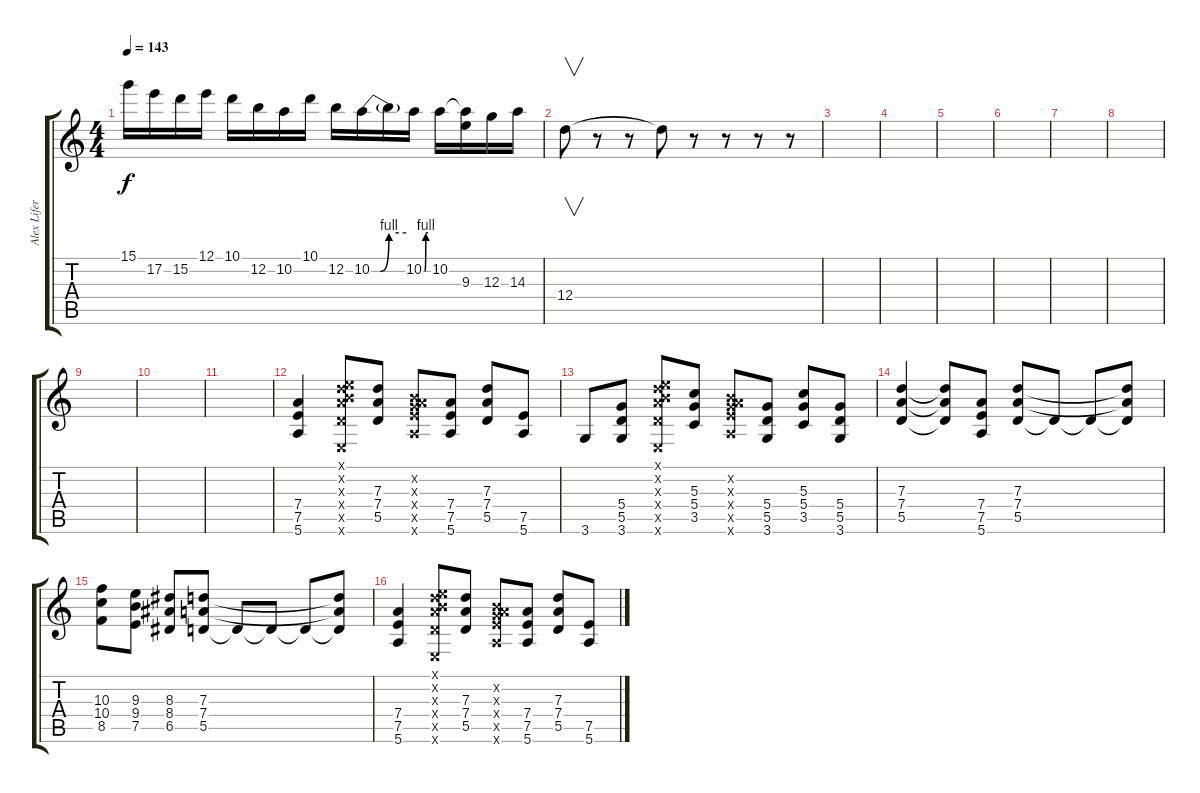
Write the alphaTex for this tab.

\track ("Alex Liferson" "Alex Lifer") {instrument distortionguitar}
\staff {score tabs}
\tuning (E4 B3 G3 D3 A2 E2) {hide}
\ts (4 4)
\tempo 143
\clef g2
\ks c
15.1.16{dy f} 17.2.16 15.2.16 12.1.16 10.1.16 12.2.16 10.2.16 10.1.16 12.2.16 10.2{be (custom 0 0 15 0 30 4 60 4)}.16 10.2{t}.16 10.2{be (custom 0 0 15 0 30 4 60 4)}.16 10.2.16 (10.2{t} 9.3).16 12.3.16 14.3.16 |
12.4.8{v} r.8 r.8 12.4{t}.8 r.8 r.8 r.8 r.8 |
|
|
|
|
|
|
|
|
|
(7.4 7.5 5.6).4 (0.1{x} 0.2{x} 7.3{x} 7.4{x} 5.5{x} 0.6{x}).8 (7.3 7.4 5.5).8 (0.2{x} 0.3{x} 7.4{x} 7.5{x} 5.6{x}).8 (7.4 7.5 5.6).8 (7.3 7.4 5.5).8 (7.5 5.6).8 |
3.6.8 (5.4 5.5 3.6).8 (0.1{x} 0.2{x} 7.3{x} 7.4{x} 5.5{x} 0.6{x}).8 (5.3 5.4 3.5).8 (0.2{x} 0.3{x} 7.4{x} 7.5{x} 5.6{x}).8 (5.4 5.5 3.6).8 (5.3 5.4 3.5).8 (5.4 5.5 3.6).8 |
(7.3 7.4 5.5).4 (7.3{t} 7.4{t} 5.5{t}).8 (7.4 7.5 5.6).8 (7.3 7.4 5.5).8 5.5{t}.8 5.5{t}.8 (7.3{t} 7.4{t} 5.5{t}).8 |
(10.3 10.4 8.5).8 (9.3 9.4 7.5).8 (8.3 8.4 6.5).8 (7.3 7.4 5.5).8 5.5{t}.8 5.5{t}.8 5.5{t}.8 (7.3{t} 7.4{t} 5.5{t}).8 |
(7.4 7.5 5.6).4 (0.1{x} 0.2{x} 7.3{x} 7.4{x} 5.5{x} 0.6{x}).8 (7.3 7.4 5.5).8 (0.2{x} 0.3{x} 7.4{x} 7.5{x} 5.6{x}).8 (7.4 7.5 5.6).8 (7.3 7.4 5.5).8 (7.5 5.6).8
